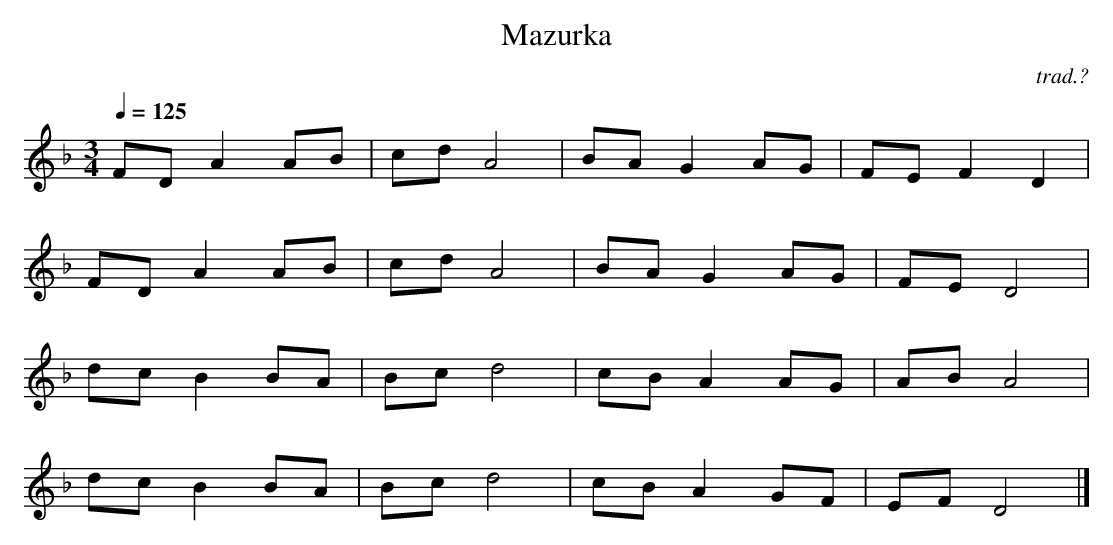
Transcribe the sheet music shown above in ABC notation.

X:1
T:Mazurka
C:trad.?
M:3/4
L:1/8
Q:1/4=125
K:F
FD A2 AB | cd A4 | BA G2 AG | FE F2 D2 |
FD A2 AB | cd A4 | BA G2 AG | FE D4 |
dc B2 BA | Bc d4 | cB A2 AG | AB A4 |
dc B2 BA | Bc d4 | cB A2 GF | EF D4 |]
